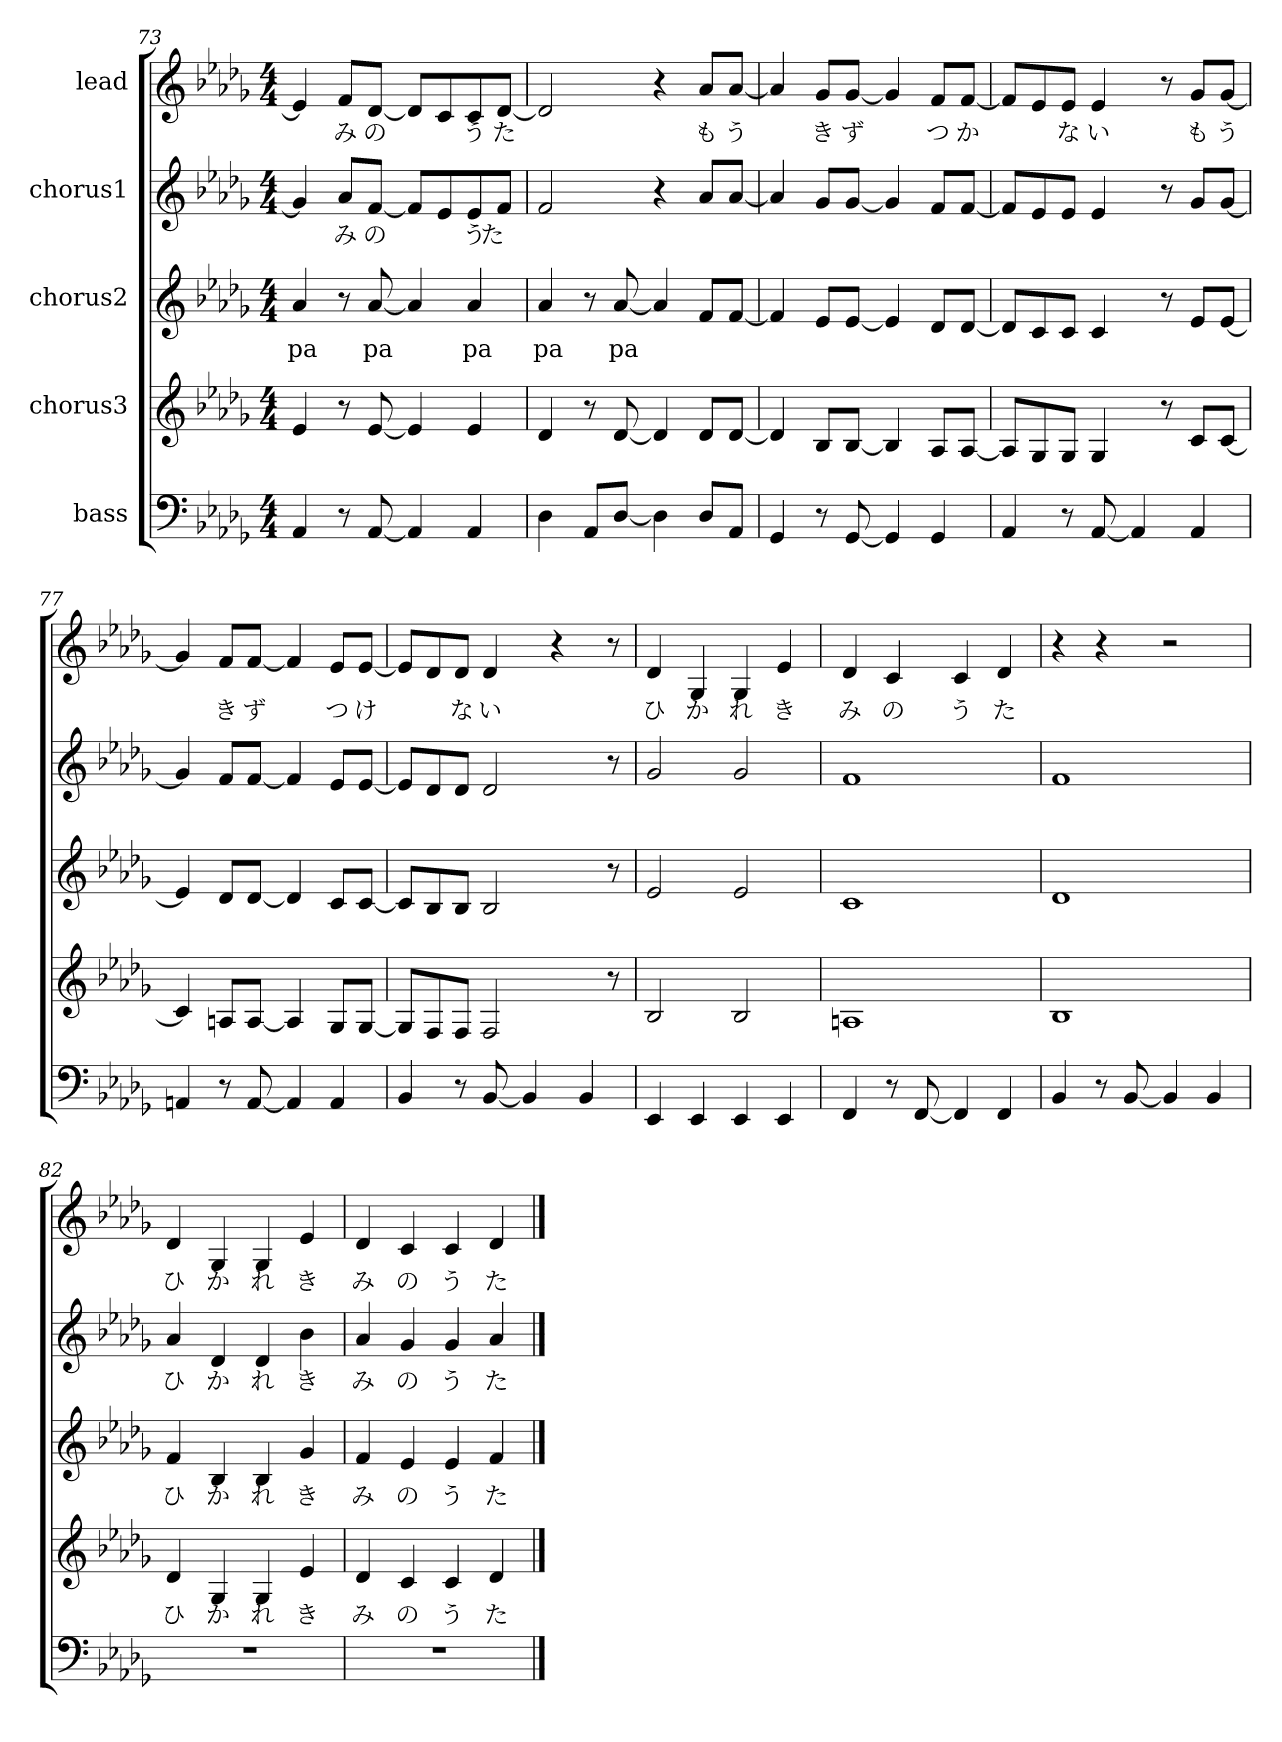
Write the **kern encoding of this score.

**kern	**kern	**text	**kern	**text	**kern	**text	**kern	**text
*part5	*part4	*part4	*part3	*part3	*part2	*part2	*part1	*part1
*staff5	*staff4	*staff4	*staff3	*staff3	*staff2	*staff2	*staff1	*staff1
*I"bass	*I"chorus3	*	*I"chorus2	*	*I"chorus1	*	*I"lead	*
*clefF4	*clefG2	*	*clefG2	*	*clefG2	*	*clefG2	*
*k[b-e-a-d-g-]	*k[b-e-a-d-g-]	*	*k[b-e-a-d-g-]	*	*k[b-e-a-d-g-]	*	*k[b-e-a-d-g-]	*
*M4/4	*M4/4	*	*M4/4	*	*M4/4	*	*M4/4	*
=73	=73	=73	=73	=73	=73	=73	=73	=73
4AA-	4e-	.	4a-	pa	4g-]	.	4e-]	.
8r	8r	.	8r	.	8a-L	み	8fL	み
[8AA-	[8e-	.	[8a-	pa	[8fJ	の	[8d-J	の
4AA-]	4e-]	.	4a-]	.	8fL]	.	8d-L]	.
.	.	.	.	.	8e-	.	8c	.
4AA-	4e-	.	4a-	pa	8e-	う	8c	う
.	.	.	.	.	8fJ	た	[8d-J	た
=74	=74	=74	=74	=74	=74	=74	=74	=74
4D-	4d-	.	4a-	pa	2f	.	2d-]	.
8AA-L	8r	.	8r	.	.	.	.	.
[8D-J	[8d-	.	[8a-	pa	.	.	.	.
4D-]	4d-]	.	4a-]	.	4r	.	4r	.
8D-L	8d-L	.	8fL	.	8a-L	.	8a-L	も
8AA-J	[8d-J	.	[8fJ	.	[8a-J	.	[8a-J	う
=75	=75	=75	=75	=75	=75	=75	=75	=75
4GG-	4d-]	.	4f]	.	4a-]	.	4a-]	.
8r	8B-L	.	8e-L	.	8g-L	.	8g-L	き
[8GG-	[8B-J	.	[8e-J	.	[8g-J	.	[8g-J	ず
4GG-]	4B-]	.	4e-]	.	4g-]	.	4g-]	.
4GG-	8A-L	.	8d-L	.	8fL	.	8fL	つ
.	[8A-J	.	[8d-J	.	[8fJ	.	[8fJ	か
=76	=76	=76	=76	=76	=76	=76	=76	=76
4AA-	8A-L]	.	8d-L]	.	8fL]	.	8fL]	.
.	8G-	.	8c	.	8e-	.	8e-	.
8r	8G-J	.	8cJ	.	8e-J	.	8e-J	な
[8AA-	4G-	.	4c	.	4e-	.	4e-	い
4AA-]	.	.	.	.	.	.	.	.
.	8r	.	8r	.	8r	.	8r	.
4AA-	8cL	.	8e-L	.	8g-L	.	8g-L	も
.	[8cJ	.	[8e-J	.	[8g-J	.	[8g-J	う
=77	=77	=77	=77	=77	=77	=77	=77	=77
4AAn	4c]	.	4e-]	.	4g-]	.	4g-]	.
8r	8AnL	.	8d-L	.	8fL	.	8fL	き
[8AA	[8AJ	.	[8d-J	.	[8fJ	.	[8fJ	ず
4AA]	4A]	.	4d-]	.	4f]	.	4f]	.
4AA	8G-L	.	8cL	.	8e-L	.	8e-L	つ
.	[8G-J	.	[8cJ	.	[8e-J	.	[8e-J	け
=78	=78	=78	=78	=78	=78	=78	=78	=78
4BB-	8G-L]	.	8cL]	.	8e-L]	.	8e-L]	.
.	8F	.	8B-	.	8d-	.	8d-	.
8r	8FJ	.	8B-J	.	8d-J	.	8d-J	な
[8BB-	2F	.	2B-	.	2d-	.	4d-	い
4BB-]	.	.	.	.	.	.	.	.
.	.	.	.	.	.	.	4r	.
4BB-	.	.	.	.	.	.	.	.
.	8r	.	8r	.	8r	.	8r	.
=79	=79	=79	=79	=79	=79	=79	=79	=79
4EE-	2B-	.	2e-	.	2g-	.	4d-	ひ
4EE-	.	.	.	.	.	.	4G-	か
4EE-	2B-	.	2e-	.	2g-	.	4G-	れ
4EE-	.	.	.	.	.	.	4e-	き
=80	=80	=80	=80	=80	=80	=80	=80	=80
4FF	1An	.	1c	.	1f	.	4d-	み
8r	.	.	.	.	.	.	4c	の
[8FF	.	.	.	.	.	.	.	.
4FF]	.	.	.	.	.	.	4c	う
4FF	.	.	.	.	.	.	4d-	た
=81	=81	=81	=81	=81	=81	=81	=81	=81
4BB-	1B-	.	1d-	.	1f	.	4r	.
8r	.	.	.	.	.	.	4r	.
[8BB-	.	.	.	.	.	.	.	.
4BB-]	.	.	.	.	.	.	2r	.
4BB-	.	.	.	.	.	.	.	.
=82	=82	=82	=82	=82	=82	=82	=82	=82
1r	4d-	ひ	4f	ひ	4a-	ひ	4d-	ひ
.	4G-	か	4B-	か	4d-	か	4G-	か
.	4G-	れ	4B-	れ	4d-	れ	4G-	れ
.	4e-	き	4g-	き	4b-	き	4e-	き
=83	=83	=83	=83	=83	=83	=83	=83	=83
1r	4d-	み	4f	み	4a-	み	4d-	み
.	4c	の	4e-	の	4g-	の	4c	の
.	4c	う	4e-	う	4g-	う	4c	う
.	4d-	た	4f	た	4a-	た	4d-	た
==	==	==	==	==	==	==	==	==
*-	*-	*-	*-	*-	*-	*-	*-	*-
